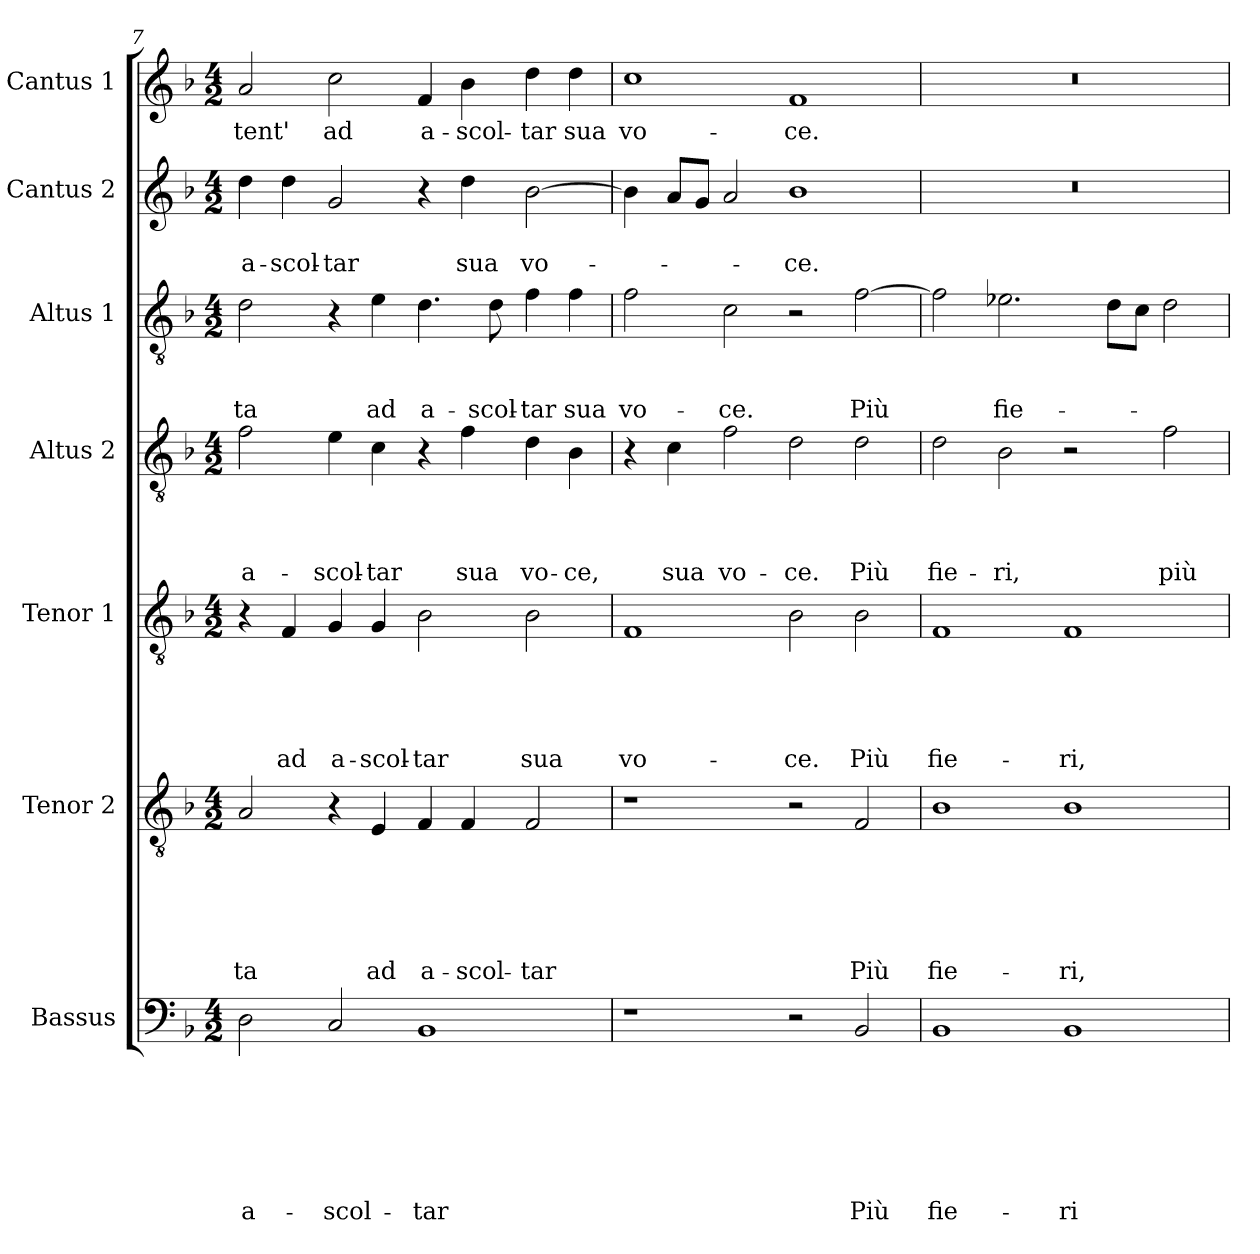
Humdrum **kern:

**kern	**text	**text	**text	**text	**text	**text	**text	**kern	**text	**text	**text	**text	**text	**text	**kern	**text	**text	**text	**text	**text	**kern	**text	**text	**text	**text	**kern	**text	**text	**text	**kern	**text	**text	**kern	**text
*part7	*part7	*part7	*part7	*part7	*part7	*part7	*part7	*part6	*part6	*part6	*part6	*part6	*part6	*part6	*part5	*part5	*part5	*part5	*part5	*part5	*part4	*part4	*part4	*part4	*part4	*part3	*part3	*part3	*part3	*part2	*part2	*part2	*part1	*part1
*staff7	*staff7	*staff7	*staff7	*staff7	*staff7	*staff7	*staff7	*staff6	*staff6	*staff6	*staff6	*staff6	*staff6	*staff6	*staff5	*staff5	*staff5	*staff5	*staff5	*staff5	*staff4	*staff4	*staff4	*staff4	*staff4	*staff3	*staff3	*staff3	*staff3	*staff2	*staff2	*staff2	*staff1	*staff1
*I"Bassus	*	*	*	*	*	*	*	*I"Tenor 2	*	*	*	*	*	*	*I"Tenor 1	*	*	*	*	*	*I"Altus 2	*	*	*	*	*I"Altus 1	*	*	*	*I"Cantus 2	*	*	*I"Cantus 1	*
*clefF4	*	*	*	*	*	*	*	*clefGv2	*	*	*	*	*	*	*clefGv2	*	*	*	*	*	*clefGv2	*	*	*	*	*clefGv2	*	*	*	*clefG2	*	*	*clefG2	*
*k[b-]	*	*	*	*	*	*	*	*k[b-]	*	*	*	*	*	*	*k[b-]	*	*	*	*	*	*k[b-]	*	*	*	*	*k[b-]	*	*	*	*k[b-]	*	*	*k[b-]	*
*d:	*	*	*	*	*	*	*	*d:	*	*	*	*	*	*	*d:	*	*	*	*	*	*d:	*	*	*	*	*d:	*	*	*	*d:	*	*	*d:	*
*M4/2	*	*	*	*	*	*	*	*M4/2	*	*	*	*	*	*	*M4/2	*	*	*	*	*	*M4/2	*	*	*	*	*M4/2	*	*	*	*M4/2	*	*	*M4/2	*
=7	=7	=7	=7	=7	=7	=7	=7	=7	=7	=7	=7	=7	=7	=7	=7	=7	=7	=7	=7	=7	=7	=7	=7	=7	=7	=7	=7	=7	=7	=7	=7	=7	=7	=7
!	!	!	!	!	!	!	!LO:LY:b	!	!	!	!	!	!	!LO:LY:b	!	!	!	!	!	!	!	!	!	!	!LO:LY:b	!	!	!	!LO:LY:b	!	!	!LO:LY:b	!	!LO:LY:b
2D\	.	.	.	.	.	.	a-	2A/	.	.	.	.	.	-ta	4r	.	.	.	.	.	2f\	.	.	.	a-	2d\	.	.	-ta	4dd\	.	a-	2a/	-tent'
!	!	!	!	!	!	!	!	!	!	!	!	!	!	!	!	!	!	!	!	!LO:LY:b	!	!	!	!	!	!	!	!	!	!	!	!LO:LY:b	!	!
.	.	.	.	.	.	.	.	.	.	.	.	.	.	.	4F/	.	.	.	.	ad	.	.	.	.	.	.	.	.	.	4dd\	.	-scol-	.	.
!	!	!	!	!	!	!	!LO:LY:b	!	!	!	!	!	!	!	!	!	!	!	!	!LO:LY:b	!	!	!	!	!LO:LY:b	!	!	!	!	!	!	!LO:LY:b	!	!LO:LY:b
2C/	.	.	.	.	.	.	-scol-	4r	.	.	.	.	.	.	4G/	.	.	.	.	a-	4e\	.	.	.	-scol-	4r	.	.	.	2g/	.	-tar	2cc\	ad
!	!	!	!	!	!	!	!	!	!	!	!	!	!	!LO:LY:b	!	!	!	!	!	!LO:LY:b	!	!	!	!	!LO:LY:b	!	!	!	!LO:LY:b	!	!	!	!	!
.	.	.	.	.	.	.	.	4E/	.	.	.	.	.	ad	4G/	.	.	.	.	-scol-	4c\	.	.	.	-tar	4e\	.	.	ad	.	.	.	.	.
!	!	!	!	!	!	!	!LO:LY:b	!	!	!	!	!	!	!LO:LY:b	!	!	!	!	!	!LO:LY:b	!	!	!	!	!	!	!	!	!LO:LY:b	!	!	!	!	!LO:LY:b
1BB-	.	.	.	.	.	.	-tar	4F/	.	.	.	.	.	a-	2B-\	.	.	.	.	-tar	4r	.	.	.	.	4.d\	.	.	a-	4r	.	.	4f/	a-
!	!	!	!	!	!	!	!	!	!	!	!	!	!	!LO:LY:b	!	!	!	!	!	!	!	!	!	!	!LO:LY:b	!	!	!	!	!	!	!LO:LY:b	!	!LO:LY:b
.	.	.	.	.	.	.	.	4F/	.	.	.	.	.	-scol-	.	.	.	.	.	.	4f\	.	.	.	sua	.	.	.	.	4dd\	.	sua	4b-\	-scol-
!	!	!	!	!	!	!	!	!	!	!	!	!	!	!	!	!	!	!	!	!	!	!	!	!	!	!	!	!	!LO:LY:b	!	!	!	!	!
.	.	.	.	.	.	.	.	.	.	.	.	.	.	.	.	.	.	.	.	.	.	.	.	.	.	8d\	.	.	-scol-	.	.	.	.	.
!	!	!	!	!	!	!	!	!	!	!	!	!	!	!LO:LY:b	!	!	!	!	!	!LO:LY:b	!	!	!	!	!LO:LY:b	!	!	!	!LO:LY:b	!	!	!LO:LY:b	!	!LO:LY:b
.	.	.	.	.	.	.	.	2F/	.	.	.	.	.	-tar	2B-\	.	.	.	.	sua	4d\	.	.	.	vo-	4f\	.	.	-tar	[2b-\	.	vo-	4dd\	-tar
!	!	!	!	!	!	!	!	!	!	!	!	!	!	!	!	!	!	!	!	!	!	!	!	!	!LO:LY:b	!	!	!	!LO:LY:b	!	!	!	!	!LO:LY:b
.	.	.	.	.	.	.	.	.	.	.	.	.	.	.	.	.	.	.	.	.	4B-\	.	.	.	-ce,	4f\	.	.	sua	.	.	.	4dd\	sua
!!LO:PB:g=z
=8	=8	=8	=8	=8	=8	=8	=8	=8	=8	=8	=8	=8	=8	=8	=8	=8	=8	=8	=8	=8	=8	=8	=8	=8	=8	=8	=8	=8	=8	=8	=8	=8	=8	=8
!	!	!	!	!	!	!	!	!	!	!	!	!	!	!	!	!	!	!	!	!LO:LY:b	!	!	!	!	!	!	!	!	!LO:LY:b	!	!	!	!	!LO:LY:b
1r	.	.	.	.	.	.	.	1r	.	.	.	.	.	.	1F	.	.	.	.	vo-	4r	.	.	.	.	2f\	.	.	vo-	4b-\]	.	.	1cc	vo-
!	!	!	!	!	!	!	!	!	!	!	!	!	!	!	!	!	!	!	!	!	!	!	!	!	!LO:LY:b	!	!	!	!	!	!	!	!	!
.	.	.	.	.	.	.	.	.	.	.	.	.	.	.	.	.	.	.	.	.	4c\	.	.	.	sua	.	.	.	.	8a/L	.	.	.	.
.	.	.	.	.	.	.	.	.	.	.	.	.	.	.	.	.	.	.	.	.	.	.	.	.	.	.	.	.	.	8g/J	.	.	.	.
!	!	!	!	!	!	!	!	!	!	!	!	!	!	!	!	!	!	!	!	!	!	!	!	!	!LO:LY:b	!	!	!	!LO:LY:b	!	!	!	!	!
.	.	.	.	.	.	.	.	.	.	.	.	.	.	.	.	.	.	.	.	.	2f\	.	.	.	vo-	2c\	.	.	-ce.	2a/	.	.	.	.
!	!	!	!	!	!	!	!	!	!	!	!	!	!	!	!	!	!	!	!	!LO:LY:b	!	!	!	!	!LO:LY:b	!	!	!	!	!	!	!LO:LY:b	!	!LO:LY:b
2r	.	.	.	.	.	.	.	2r	.	.	.	.	.	.	2B-\	.	.	.	.	-ce.	2d\	.	.	.	-ce.	2r	.	.	.	1b-	.	-ce.	1f	-ce.
!	!	!	!	!	!	!	!LO:LY:b	!	!	!	!	!	!	!LO:LY:b	!	!	!	!	!	!LO:LY:b	!	!	!	!	!LO:LY:b	!	!	!	!LO:LY:b	!	!	!	!	!
2BB-/	.	.	.	.	.	.	Più	2F/	.	.	.	.	.	Più	2B-\	.	.	.	.	Più	2d\	.	.	.	Più	[2f\	.	.	Più	.	.	.	.	.
=9	=9	=9	=9	=9	=9	=9	=9	=9	=9	=9	=9	=9	=9	=9	=9	=9	=9	=9	=9	=9	=9	=9	=9	=9	=9	=9	=9	=9	=9	=9	=9	=9	=9	=9
!	!	!	!	!	!	!	!LO:LY:b	!	!	!	!	!	!	!LO:LY:b	!	!	!	!	!	!LO:LY:b	!	!	!	!	!LO:LY:b	!	!	!	!	!	!	!	!	!
1BB-	.	.	.	.	.	.	fie-	1B-	.	.	.	.	.	fie-	1F	.	.	.	.	fie-	2d\	.	.	.	fie-	2f\]	.	.	.	0r	.	.	0r	.
!	!	!	!	!	!	!	!	!	!	!	!	!	!	!	!	!	!	!	!	!	!	!	!	!	!LO:LY:b	!	!	!	!LO:LY:b	!	!	!	!	!
.	.	.	.	.	.	.	.	.	.	.	.	.	.	.	.	.	.	.	.	.	2B-\	.	.	.	-ri,	2.e-X\	.	.	fie-	.	.	.	.	.
!	!	!	!	!	!	!	!LO:LY:b	!	!	!	!	!	!	!LO:LY:b	!	!	!	!	!	!LO:LY:b	!	!	!	!	!	!	!	!	!	!	!	!	!	!
1BB-	.	.	.	.	.	.	-ri	1B-	.	.	.	.	.	-ri,	1F	.	.	.	.	-ri,	2r	.	.	.	.	.	.	.	.	.	.	.	.	.
.	.	.	.	.	.	.	.	.	.	.	.	.	.	.	.	.	.	.	.	.	.	.	.	.	.	8d\L	.	.	.	.	.	.	.	.
.	.	.	.	.	.	.	.	.	.	.	.	.	.	.	.	.	.	.	.	.	.	.	.	.	.	8c\J	.	.	.	.	.	.	.	.
!	!	!	!	!	!	!	!	!	!	!	!	!	!	!	!	!	!	!	!	!	!	!	!	!	!LO:LY:b	!	!	!	!	!	!	!	!	!
.	.	.	.	.	.	.	.	.	.	.	.	.	.	.	.	.	.	.	.	.	2f\	.	.	.	più	2d\	.	.	.	.	.	.	.	.
=	=	=	=	=	=	=	=	=	=	=	=	=	=	=	=	=	=	=	=	=	=	=	=	=	=	=	=	=	=	=	=	=	=	=
*-	*-	*-	*-	*-	*-	*-	*-	*-	*-	*-	*-	*-	*-	*-	*-	*-	*-	*-	*-	*-	*-	*-	*-	*-	*-	*-	*-	*-	*-	*-	*-	*-	*-	*-
